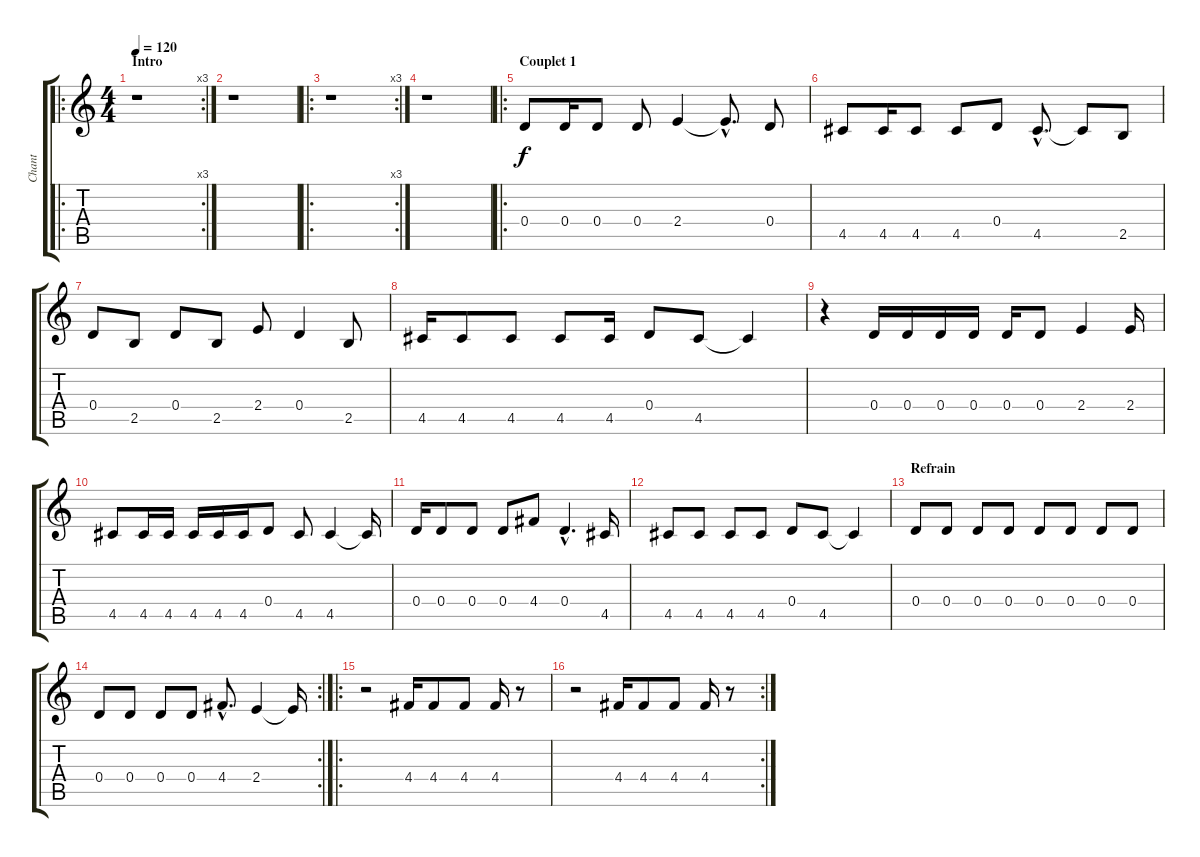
\track ("Chant" "Chant") {instrument electricguitarjazz}
\staff {score tabs}
\tuning (E4 B3 G3 D3 A2 E2) {hide}
\ro
\rc 3
\ts (4 4)
\section ("" "Intro")
\tempo 120
\clef g2
\ks c
r.1{dy f instrument electricguitarjazz} |
r.1 |
\ro
\rc 3
r.1 |
r.1 |
\ro
\section ("" "Couplet 1")
0.4.8 0.4.16 0.4.8 0.4.8 2.4.4 2.4{hac t}.8{d} 0.4.8 |
4.5.8 4.5.16 4.5.8 4.5.8 0.4.8 4.5{hac}.8{d} 4.5{t}.8 2.5.8 |
0.4.8 2.5.8 0.4.8 2.5.8 2.4.8 0.4.4 2.5.8 |
4.5.16 4.5.8 4.5.8 4.5.8 4.5.16 0.4.8 4.5.8 4.5{t}.4 |
r.4 0.4.16 0.4.16 0.4.16 0.4.16 0.4.16 0.4.8 2.4.4 2.4.16 |
4.5.8 4.5.16 4.5.16 4.5.16 4.5.16 4.5.16 0.4.8 4.5.8 4.5.4 4.5{t}.16 |
0.4.16 0.4.8 0.4.8 0.4.8 4.4.8 0.4{hac}.4{d} 4.5.16 |
4.5.8 4.5.8 4.5.8 4.5.8 0.4.8 4.5.8 4.5{t}.4 |
\section ("" "Refrain")
0.4.8 0.4.8 0.4.8 0.4.8 0.4.8 0.4.8 0.4.8 0.4.8 |
\rc 2
0.4.8 0.4.8 0.4.8 0.4.8 4.4{hac}.8{d} 2.4.4 2.4{t}.16 |
\ro
r.2 4.4.16 4.4.8 4.4.8 4.4.16 r.8 |
\rc 2
r.2 4.4.16 4.4.8 4.4.8 4.4.16 r.8
